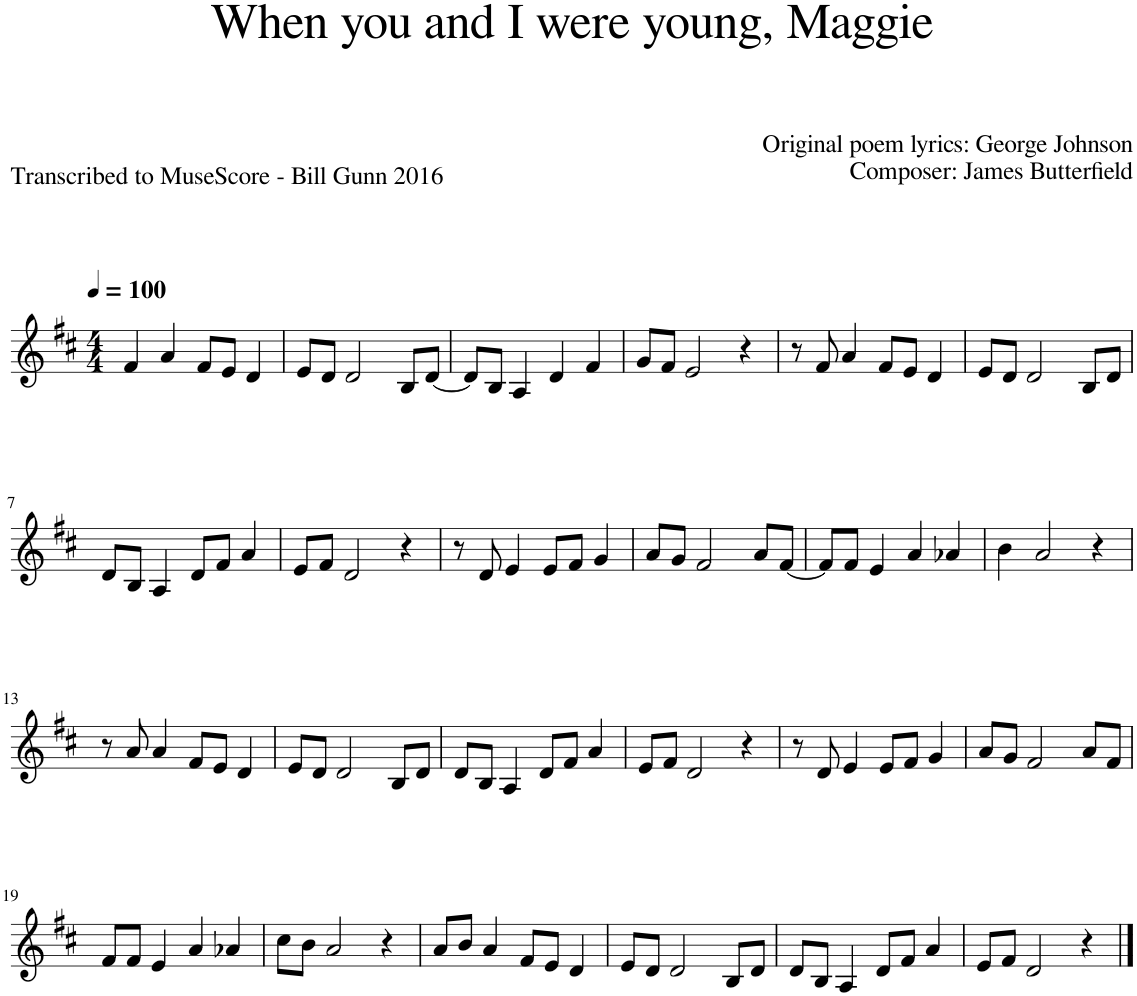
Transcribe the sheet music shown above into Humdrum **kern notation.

**kern
*part1
*staff1
*I"Violin
*I'Vln.
*clefG2
*k[f#c#]
*M4/4
*MM100
=1
4f#/
4a/
8f#/L
8e/J
4d/
=2
8e/L
8d/J
2d/
8B/L
[8d/J
=3
8d/L]
8B/J
4A/
4d/
4f#/
=4
8g/L
8f#/J
2e/
4r
=5
8r
8f#/
4a/
8f#/L
8e/J
4d/
=6
8e/L
8d/J
2d/
8B/L
8d/J
!!LO:LB:g=z
=7
8d/L
8B/J
4A/
8d/L
8f#/J
4a/
=8
8e/L
8f#/J
2d/
4r
=9
8r
8d/
4e/
8e/L
8f#/J
4g/
=10
8a/L
8g/J
2f#/
8a/L
[8f#/J
=11
8f#/L]
8f#/J
4e/
4a/
4a-X/
=12
4b\
2a/
4r
!!LO:LB:g=z
=13
8r
8a/
4a/
8f#/L
8e/J
4d/
=14
8e/L
8d/J
2d/
8B/L
8d/J
=15
8d/L
8B/J
4A/
8d/L
8f#/J
4a/
=16
8e/L
8f#/J
2d/
4r
=17
8r
8d/
4e/
8e/L
8f#/J
4g/
=18
8a/L
8g/J
2f#/
8a/L
8f#/J
!!LO:LB:g=z
=19
8f#/L
8f#/J
4e/
4a/
4a-X/
=20
8cc#\L
8b\J
2a/
4r
=21
8a/L
8b/J
4a/
8f#/L
8e/J
4d/
=22
8e/L
8d/J
2d/
8B/L
8d/J
=23
8d/L
8B/J
4A/
8d/L
8f#/J
4a/
=24
8e/L
8f#/J
2d/
4r
==
*-
